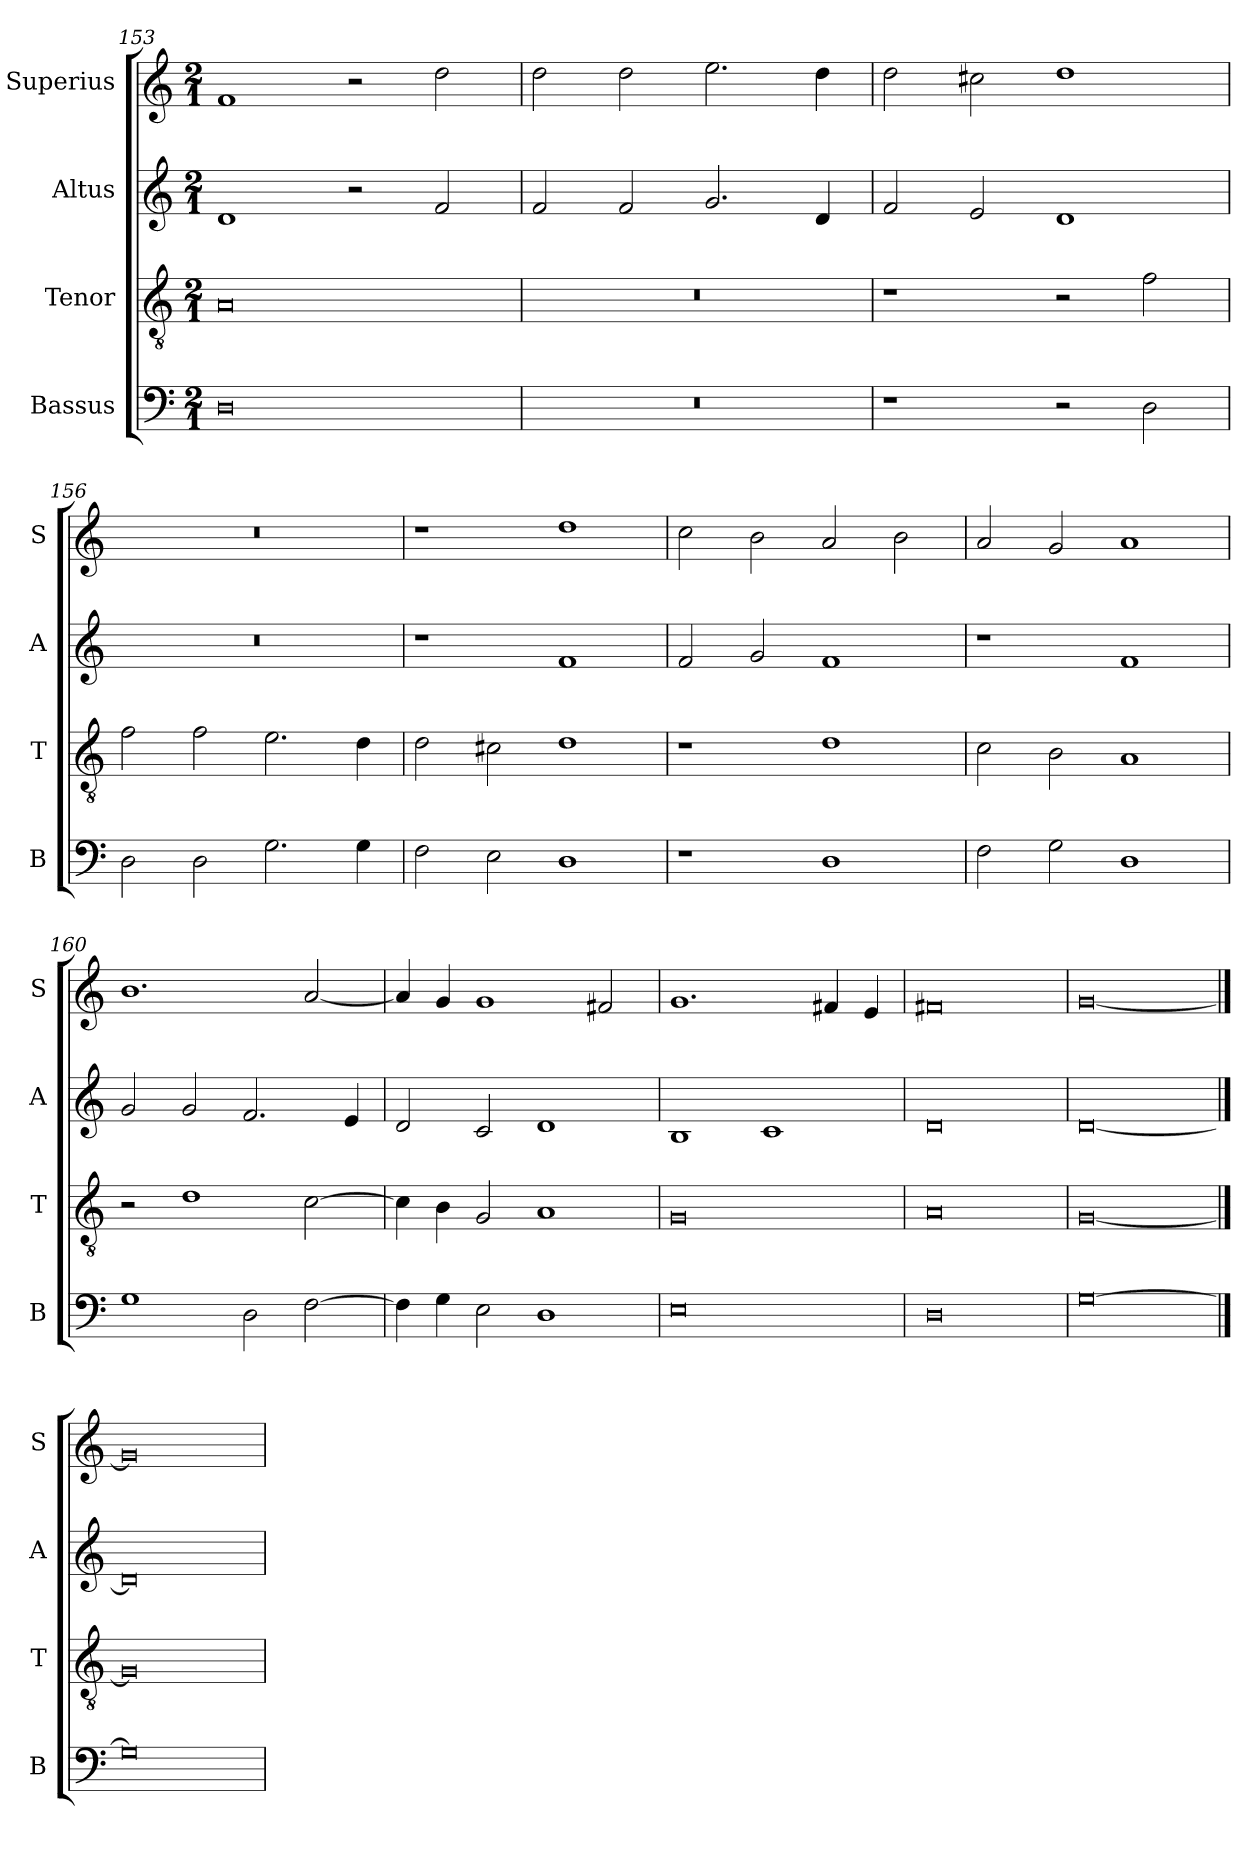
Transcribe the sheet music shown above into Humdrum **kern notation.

**kern	**kern	**kern	**kern
*part4	*part3	*part2	*part1
*staff4	*staff3	*staff2	*staff1
*I"Bassus	*I"Tenor	*I"Altus	*I"Superius
*I'B	*I'T	*I'A	*I'S
*clefF4	*clefGv2	*clefG2	*clefG2
*k[]	*k[]	*k[]	*k[]
*C:	*C:	*C:	*C:
*M2/1	*M2/1	*M2/1	*M2/1
=153	=153	=153	=153
0D	0A	1d	1f
.	.	2r	2r
.	.	2f	2dd
=154	=154	=154	=154
0r	0r	2f	2dd
.	.	2f	2dd
.	.	2.g	2.ee
.	.	4d	4dd
=155	=155	=155	=155
1r	1r	2f	2dd
.	.	2e	2cc#X
2r	2r	1d	1dd
2D	2f	.	.
=156	=156	=156	=156
2D	2f	0r	0r
2D	2f	.	.
2.G	2.e	.	.
4G	4d	.	.
=157	=157	=157	=157
2F	2d	1r	1r
2E	2c#X	.	.
1D	1d	1f	1dd
=158	=158	=158	=158
1r	1r	2f	2cc
.	.	2g	2b
1D	1d	1f	2a
.	.	.	2b
=159	=159	=159	=159
2F	2c	1r	2a
2G	2B	.	2g
1D	1A	1f	1a
=160	=160	=160	=160
1G	2r	2g	1.b
.	1d	2g	.
2D	.	2.f	.
[2F	[2c	.	[2a
.	.	4e	.
=161	=161	=161	=161
4F]	4c]	2d	4a]
4G	4B	.	4g
2E	2G	2c	1g
1D	1A	1d	.
.	.	.	2f#X
=162	=162	=162	=162
0E	0G	1B	1.g
.	.	1c	.
.	.	.	4f#X
.	.	.	4e
=163	=163	=163	=163
0D	0A	0d	0f#X
=164	=164	=164	=164
[0G	[0G	[0d	[0g
==165	==165	==165	==165
0G]	0G]	0d]	0g]
=	=	=	=
*-	*-	*-	*-
